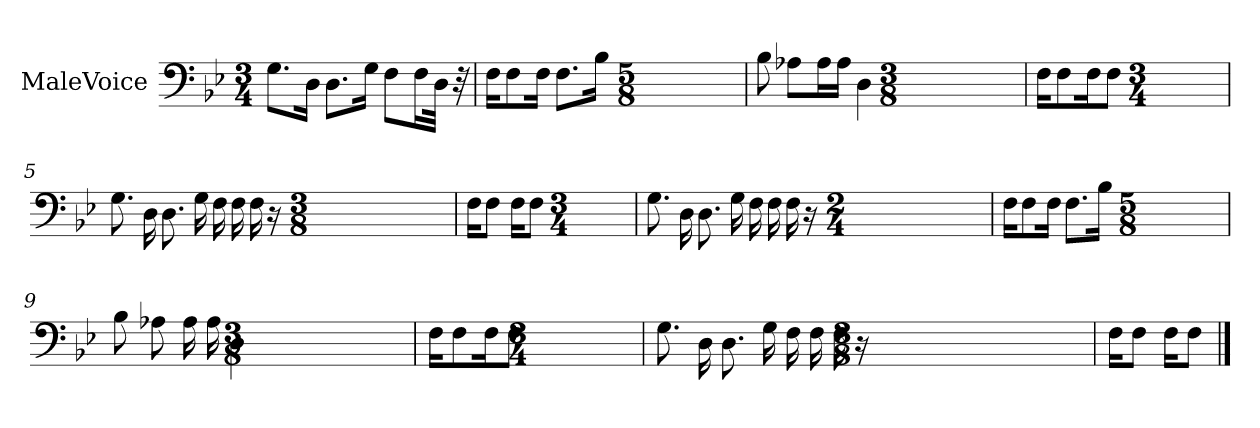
**kern
*part1
*staff1
*I"MaleVoice
*clefF4
*k[b-e-]
*M3/4
*MM69
=1
8.G\L
16D\Jk
8.D\L
16G\Jk
8F\L
16F\L
32D\JJk
32r
=2
16F\KL
8F\
16F\Jk
8.F\L
16B-\Jk
*M5/8
=3
8B-
8A-X\L
16A-\L
16A-\JJ
4D
*M3/8
=4
16F\KL
8F\
16F\K
8F\J
*M3/4
=5
8.G
16D
8.D
16G
16F
16F
16F
16r
*M3/8
=6
16F\KL
8F\J
16F\KL
8F\J
*M3/4
=7
8.G
16D
8.D
16G
16F
16F
16F
16r
*M2/4
=8
16F\KL
8F\
16F\Jk
8.F\L
16B-\Jk
*M5/8
=9
8B-
8A-X
16A-
16A-
4D
*M3/8
=10
16F\KL
8F\
16F\K
8F\J
*M3/4
=11
8.G
16D
8.D
16G
16F
16F
16F
16r
*M3/8
=12
16F\KL
8F\J
16F\KL
8F\J
==
*-
